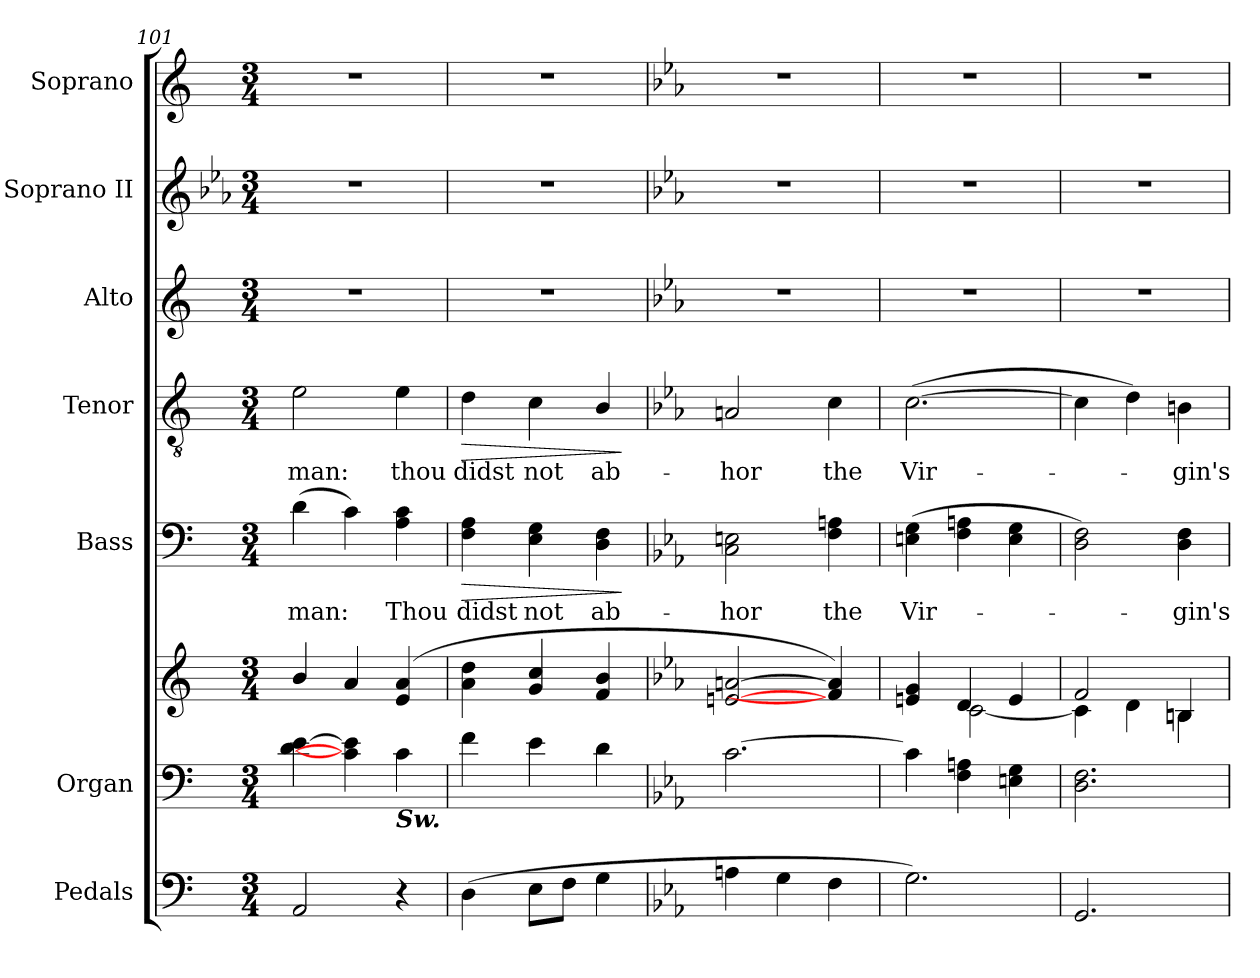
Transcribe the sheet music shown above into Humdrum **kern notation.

**kern	**kern	**kern	**kern	**text	**dynam	**kern	**text	**dynam	**kern	**kern	**kern
*part7	*part6	*part6	*part5	*part5	*part5	*part4	*part4	*part4	*part3	*part2	*part1
*staff8	*staff7	*staff6	*staff5	*staff5	*staff5	*staff4	*staff4	*staff4	*staff3	*staff2	*staff1
*I"Pedals	*I"Organ	*	*I"Bass	*	*	*I"Tenor	*	*	*I"Alto	*I"Soprano II	*I"Soprano
*	*	*	*I'B	*	*	*I'T	*	*	*I'A	*I'S II	*I'S
!!LO:LB:g=z
*clefF4	*clefF4	*clefG2	*clefF4	*	*	*clefGv2	*	*	*clefG2	*clefG2	*clefG2
*k[]	*k[]	*k[]	*k[]	*	*	*k[]	*	*	*k[]	*k[b-e-a-]	*k[]
*C:	*C:	*C:	*C:	*	*	*C:	*	*	*C:	*E-:	*C:
*M3/4	*M3/4	*M3/4	*M3/4	*	*	*M3/4	*	*	*M3/4	*M3/4	*M3/4
=101	=101	=101	=101	=101	=101	=101	=101	=101	=101	=101	=101
*	*	*^	*	*	*	*	*	*	*	*	*
!	!	!	!	!	!LO:LY:b	!	!	!LO:LY:b	!	!LO:N:vis=1	!	!LO:N:vis=1
2AA	[4d\ [4e\	4b/	2ryy	(>4d	man:	.	2e	man:	.	2.r	2.r	2.r
.	4c] 4e]	4a	.	4c)	.	.	.	.	.	.	.	.
!	!LO:TX:b:Bi:t=Sw.	!	!	!	!	!	!	!	!	!	!	!
!	!	!	!	!	!LO:LY:b	!	!	!LO:LY:b	!	!	!	!
4r	4c	(<4e 4a	4ryy	4A 4c	Thou	.	4e	thou	.	.	.	.
=102	=102	=102	=102	=102	=102	=102	=102	=102	=102	=102	=102	=102
!	!	!	!	!	!LO:LY:b	!LO:HP:b	!	!LO:LY:b	!LO:HP:b	!LO:N:vis=1	!	!LO:N:vis=1
(>4D	4f	4a 4dd	2ryy	4F 4A	didst	>	4d	didst	>	2.r	2.r	2.r
!	!	!	!	!	!LO:LY:b	!	!	!LO:LY:b	!	!	!	!
8EL	4e	4g 4cc	.	4E 4G	not	.	4c	not	.	.	.	.
8FJ	.	.	.	.	.	.	.	.	.	.	.	.
!	!	!	!	!	!LO:LY:b	!	!	!LO:LY:b	!	!	!	!
4G	4d	4f 4b	4ryy	4D 4F	ab-	.	4B/	ab-	.	.	.	.
*	*	*v	*v	*	*	*	*	*	*	*	*	*
.	.	.	.	.	]	.	.	]	.	.	.
=103	=103	=103	=103	=103	=103	=103	=103	=103	=103	=103	=103
*k[b-e-a-]	*k[b-e-a-]	*k[b-e-a-]	*k[b-e-a-]	*	*	*k[b-e-a-]	*	*	*k[b-e-a-]	*	*k[b-e-a-]
*E-:	*E-:	*E-:	*E-:	*	*	*E-:	*	*	*E-:	*	*E-:
*	*	*^	*	*	*	*	*	*	*	*	*
!	!	!	!	!	!LO:LY:b	!	!	!LO:LY:b	!	!LO:N:vis=1	!	!LO:N:vis=1
4An	[2.c	[2en [2an	2.ryy	2C 2En	-hor	.	2An	-hor	.	2.r	2.r	2.r
4G	.	.	.	.	.	.	.	.	.	.	.	.
!	!	!	!	!	!LO:LY:b	!	!	!LO:LY:b	!	!	!	!
4F	.	4f] 4a])	.	4F 4An	the	.	4c	the	.	.	.	.
=104	=104	=104	=104	=104	=104	=104	=104	=104	=104	=104	=104	=104
!	!	!	!	!	!LO:LY:b	!	!	!LO:LY:b	!	!LO:N:vis=1	!	!LO:N:vis=1
2.G)	4c]	4en 4g	4ryy	(>4En 4G	Vir-	.	(>[2.c	Vir-	.	2.r	2.r	2.r
.	4F 4An	4d	[2c\	4F 4An	.	.	.	.	.	.	.	.
.	4En 4G	4e	.	4E 4G	.	.	.	.	.	.	.	.
=105	=105	=105	=105	=105	=105	=105	=105	=105	=105	=105	=105	=105
!	!	!	!	!	!	!	!	!	!	!LO:N:vis=1	!	!LO:N:vis=1
2.GG	2.D 2.F	2f	4c\]	2D 2F)	.	.	4c]	.	.	2.r	2.r	2.r
.	.	.	4d\	.	.	.	4d)	.	.	.	.	.
!	!	!	!	!	!LO:LY:b	!	!	!LO:LY:b	!	!	!	!
.	.	4Bn	4Bn\	4D 4F	gin's	.	4Bn	gin's	.	.	.	.
*	*	*v	*v	*	*	*	*	*	*	*	*	*
=	=	=	=	=	=	=	=	=	=	=	=
*-	*-	*-	*-	*-	*-	*-	*-	*-	*-	*-	*-
